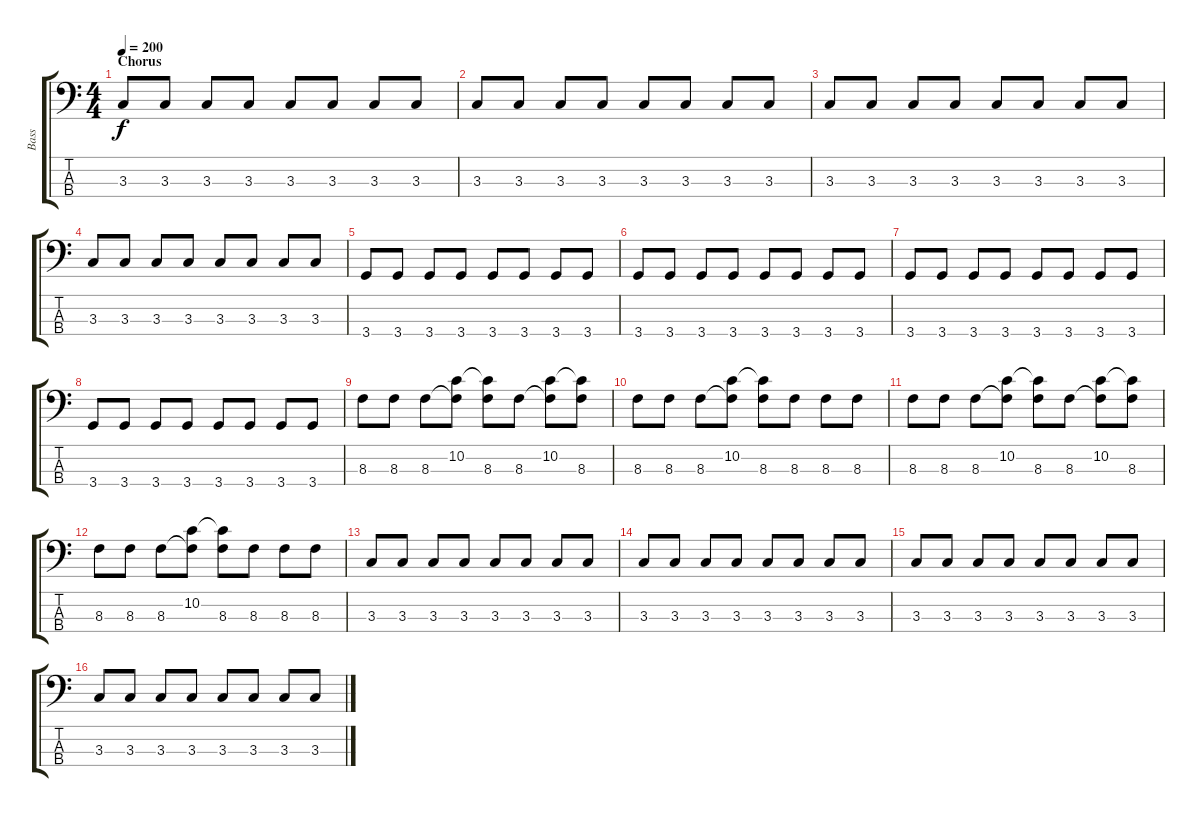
\track ("Bass" "Bass") {instrument electricbasspick}
\staff {score tabs}
\tuning (G2 D2 A1 E1) {hide}
\ts (4 4)
\section ("" "Chorus")
\tempo 200
\clef f4
\ks c
3.3.8{dy f} 3.3.8 3.3.8 3.3.8 3.3.8 3.3.8 3.3.8 3.3.8 |
3.3.8 3.3.8 3.3.8 3.3.8 3.3.8 3.3.8 3.3.8 3.3.8 |
3.3.8 3.3.8 3.3.8 3.3.8 3.3.8 3.3.8 3.3.8 3.3.8 |
3.3.8 3.3.8 3.3.8 3.3.8 3.3.8 3.3.8 3.3.8 3.3.8 |
3.4.8 3.4.8 3.4.8 3.4.8 3.4.8 3.4.8 3.4.8 3.4.8 |
3.4.8 3.4.8 3.4.8 3.4.8 3.4.8 3.4.8 3.4.8 3.4.8 |
3.4.8 3.4.8 3.4.8 3.4.8 3.4.8 3.4.8 3.4.8 3.4.8 |
3.4.8 3.4.8 3.4.8 3.4.8 3.4.8 3.4.8 3.4.8 3.4.8 |
8.3.8 8.3.8 8.3.8 (10.2 8.3{t}).8 (10.2{t} 8.3).8 8.3.8 (10.2 8.3{t}).8 (10.2{t} 8.3).8 |
8.3.8 8.3.8 8.3.8 (10.2 8.3{t}).8 (10.2{t} 8.3).8 8.3.8 8.3.8 8.3.8 |
8.3.8 8.3.8 8.3.8 (10.2 8.3{t}).8 (10.2{t} 8.3).8 8.3.8 (10.2 8.3{t}).8 (10.2{t} 8.3).8 |
8.3.8 8.3.8 8.3.8 (10.2 8.3{t}).8 (10.2{t} 8.3).8 8.3.8 8.3.8 8.3.8 |
3.3.8 3.3.8 3.3.8 3.3.8 3.3.8 3.3.8 3.3.8 3.3.8 |
3.3.8 3.3.8 3.3.8 3.3.8 3.3.8 3.3.8 3.3.8 3.3.8 |
3.3.8 3.3.8 3.3.8 3.3.8 3.3.8 3.3.8 3.3.8 3.3.8 |
3.3.8 3.3.8 3.3.8 3.3.8 3.3.8 3.3.8 3.3.8 3.3.8
